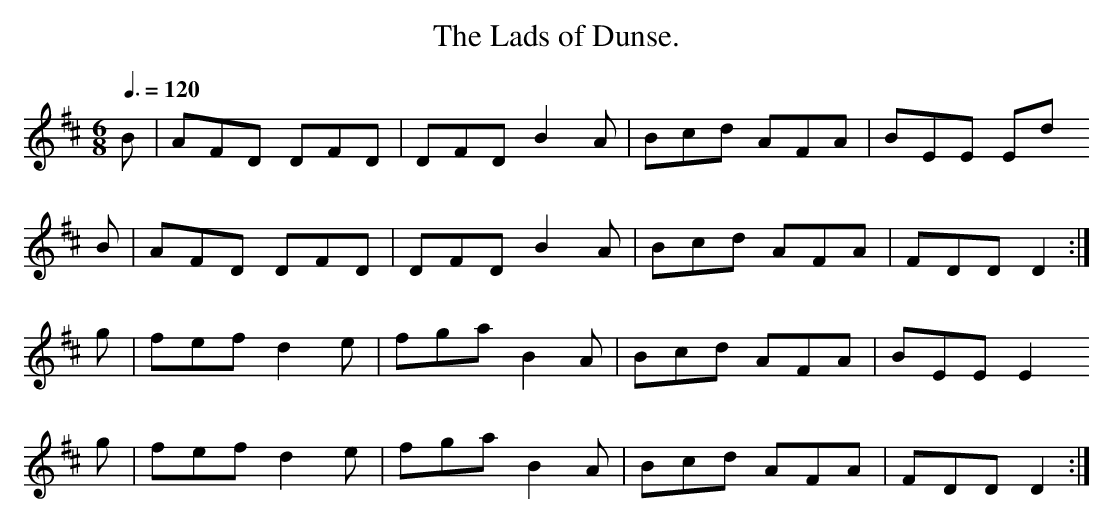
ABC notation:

X:1
T:The Lads of Dunse.
M:6/8
L:1/8
Q:3/8=120
K:D major
B|AFD DFD|DFD B2A|Bcd AFA|BEE Ed
B|AFD DFD|DFD B2A|Bcd AFA|FDD D2:|
g|fef d2e|fga B2A|Bcd AFA|BEE E2
g|fef d2e|fga B2A|Bcd AFA|FDD D2:|
